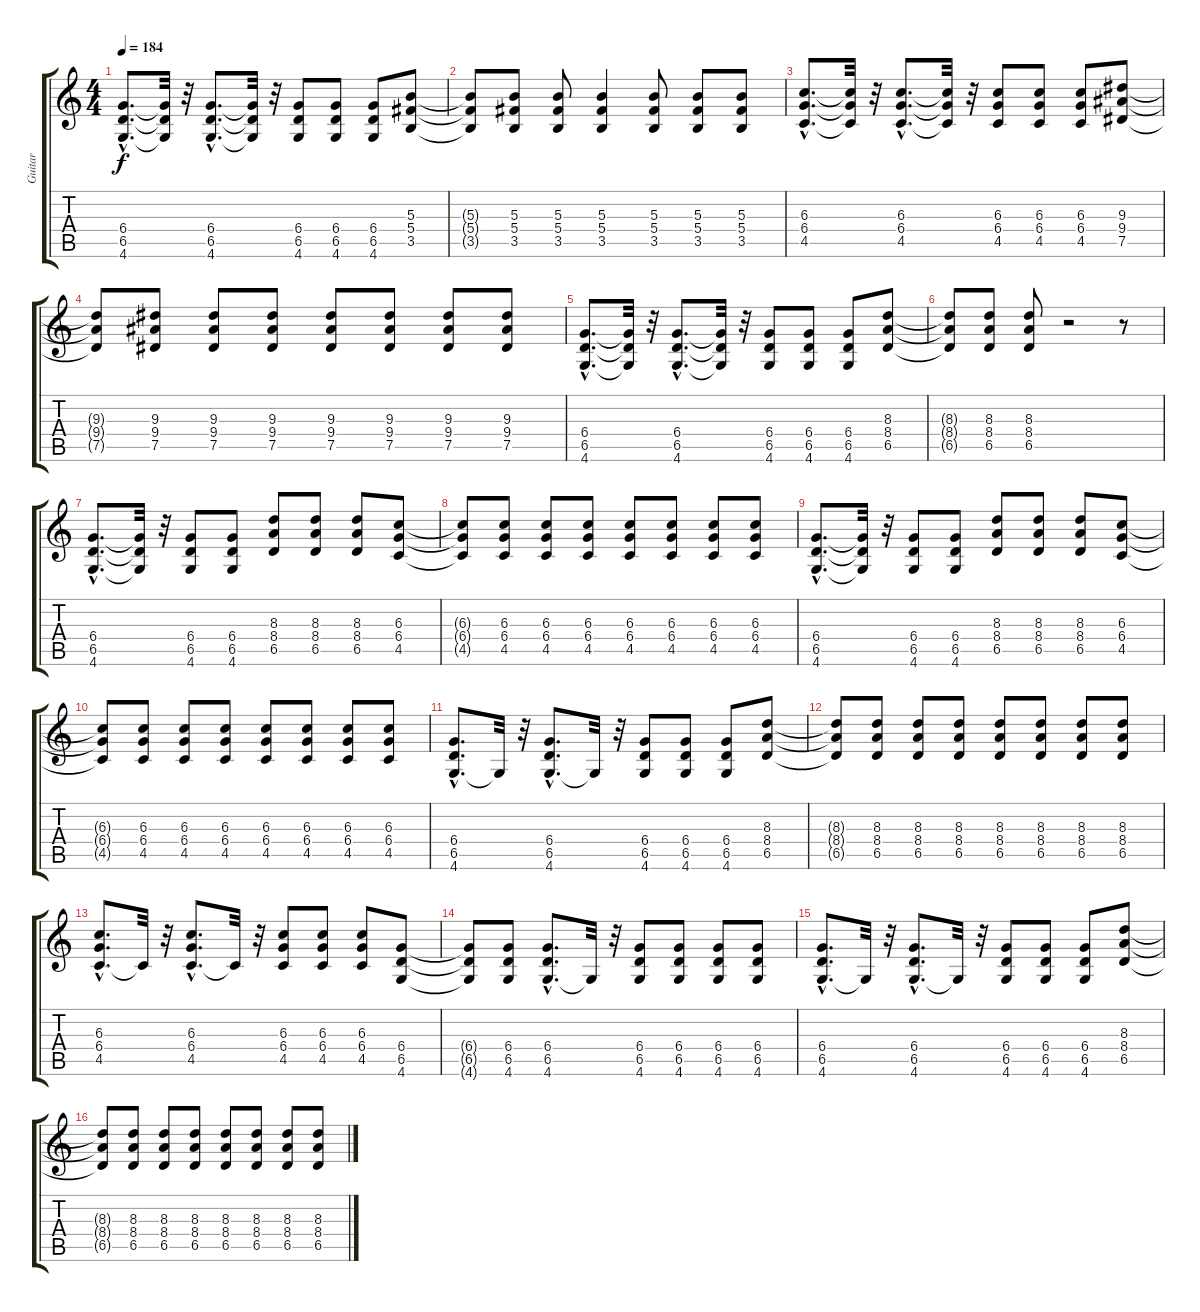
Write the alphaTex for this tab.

\track ("Guitar " "Guitar ") {instrument distortionguitar}
\staff {score tabs}
\tuning (Eb4 Bb3 Gb3 Db3 Ab2 Eb2) {hide}
\ts (4 4)
\tempo 184
\clef g2
\ks c
(6.4{hac} 6.5{hac} 4.6{hac}).8{d dy f} (6.4{t} 6.5{t} 4.6{t}).32 r.32 (6.4{hac} 6.5{hac} 4.6{hac}).8{d} (6.4{t} 6.5{t} 4.6{t}).32 r.32 (6.4 6.5 4.6).8 (6.4 6.5 4.6).8 (6.4 6.5 4.6).8 (5.3 5.4 3.5).8 |
(5.3{t} 5.4{t} 3.5{t}).8 (5.3 5.4 3.5).8 (5.3 5.4 3.5).8 (5.3 5.4 3.5).4 (5.3 5.4 3.5).8 (5.3 5.4 3.5).8 (5.3 5.4 3.5).8 |
(6.3{hac} 6.4{hac} 4.5{hac}).8{d} (6.3{t} 6.4{t} 4.5{t}).32 r.32 (6.3{hac} 6.4{hac} 4.5{hac}).8{d} (6.3{t} 6.4{t} 4.5{t}).32 r.32 (6.3 6.4 4.5).8 (6.3 6.4 4.5).8 (6.3 6.4 4.5).8 (9.3 9.4 7.5).8 |
(9.3{t} 9.4{t} 7.5{t}).8 (9.3 9.4 7.5).8 (9.3 9.4 7.5).8 (9.3 9.4 7.5).8 (9.3 9.4 7.5).8 (9.3 9.4 7.5).8 (9.3 9.4 7.5).8 (9.3 9.4 7.5).8 |
(6.4{hac} 6.5{hac} 4.6{hac}).8{d} (6.4{t} 6.5{t} 4.6{t}).32 r.32 (6.4{hac} 6.5{hac} 4.6{hac}).8{d} (6.4{t} 6.5{t} 4.6{t}).32 r.32 (6.4 6.5 4.6).8 (6.4 6.5 4.6).8 (6.4 6.5 4.6).8 (8.3 8.4 6.5).8 |
(8.3{t} 8.4{t} 6.5{t}).8 (8.3 8.4 6.5).8 (8.3 8.4 6.5).8 r.2 r.8 |
(6.4{hac} 6.5{hac} 4.6{hac}).8{d} (6.4{t} 6.5{t} 4.6{t}).32 r.32 (6.4 6.5 4.6).8 (6.4 6.5 4.6).8 (8.3 8.4 6.5).8 (8.3 8.4 6.5).8 (8.3 8.4 6.5).8 (6.3 6.4 4.5).8 |
(6.3{t} 6.4{t} 4.5{t}).8 (6.3 6.4 4.5).8 (6.3 6.4 4.5).8 (6.3 6.4 4.5).8 (6.3 6.4 4.5).8 (6.3 6.4 4.5).8 (6.3 6.4 4.5).8 (6.3 6.4 4.5).8 |
(6.4{hac} 6.5{hac} 4.6{hac}).8{d} (6.4{t} 6.5{t} 4.6{t}).32 r.32 (6.4 6.5 4.6).8 (6.4 6.5 4.6).8 (8.3 8.4 6.5).8 (8.3 8.4 6.5).8 (8.3 8.4 6.5).8 (6.3 6.4 4.5).8 |
(6.3{t} 6.4{t} 4.5{t}).8 (6.3 6.4 4.5).8 (6.3 6.4 4.5).8 (6.3 6.4 4.5).8 (6.3 6.4 4.5).8 (6.3 6.4 4.5).8 (6.3 6.4 4.5).8 (6.3 6.4 4.5).8 |
(6.4{hac} 6.5{hac} 4.6{hac}).8{d} 4.6{t}.32 r.32 (6.4{hac} 6.5{hac} 4.6{hac}).8{d} 4.6{t}.32 r.32 (6.4 6.5 4.6).8 (6.4 6.5 4.6).8 (6.4 6.5 4.6).8 (8.3 8.4 6.5).8 |
(8.3{t} 8.4{t} 6.5{t}).8 (8.3 8.4 6.5).8 (8.3 8.4 6.5).8 (8.3 8.4 6.5).8 (8.3 8.4 6.5).8 (8.3 8.4 6.5).8 (8.3 8.4 6.5).8 (8.3 8.4 6.5).8 |
(6.3{hac} 6.4{hac} 4.5{hac}).8{d} 4.5{t}.32 r.32 (6.3{hac} 6.4{hac} 4.5{hac}).8{d} 4.5{t}.32 r.32 (6.3 6.4 4.5).8 (6.3 6.4 4.5).8 (6.3 6.4 4.5).8 (6.4 6.5 4.6).8 |
(6.4{t} 6.5{t} 4.6{t}).8 (6.4 6.5 4.6).8 (6.4{hac} 6.5{hac} 4.6{hac}).8{d} 4.6{t}.32 r.32 (6.4 6.5 4.6).8 (6.4 6.5 4.6).8 (6.4 6.5 4.6).8 (6.4 6.5 4.6).8 |
(6.4{hac} 6.5{hac} 4.6{hac}).8{d} 4.6{t}.32 r.32 (6.4{hac} 6.5{hac} 4.6{hac}).8{d} 4.6{t}.32 r.32 (6.4 6.5 4.6).8 (6.4 6.5 4.6).8 (6.4 6.5 4.6).8 (8.3 8.4 6.5).8 |
(8.3{t} 8.4{t} 6.5{t}).8 (8.3 8.4 6.5).8 (8.3 8.4 6.5).8 (8.3 8.4 6.5).8 (8.3 8.4 6.5).8 (8.3 8.4 6.5).8 (8.3 8.4 6.5).8 (8.3 8.4 6.5).8
